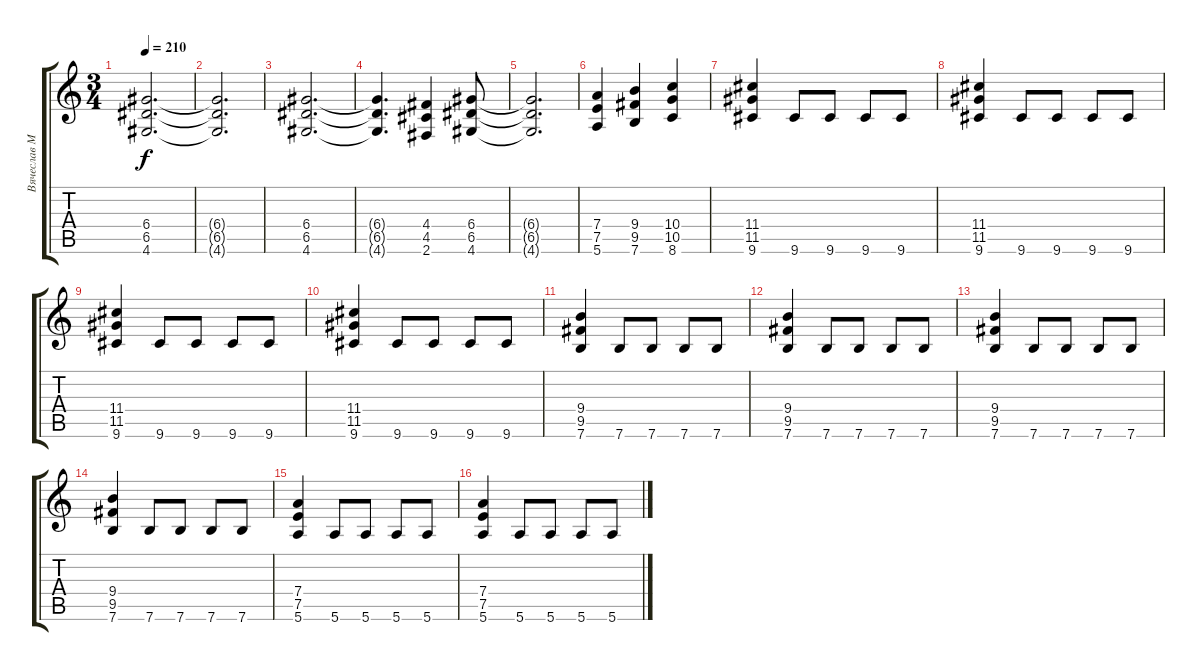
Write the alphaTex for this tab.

\track ("Вячеслав Молчанов" "Вячеслав М") {instrument overdrivenguitar}
\staff {score tabs}
\tuning (E4 B3 G3 D3 A2 E2) {hide}
\ts (3 4)
\tempo 210
\clef g2
\ks c
(6.4 6.5 4.6).2{d dy f} |
(6.4{t} 6.5{t} 4.6{t}).2{d} |
(6.4 6.5 4.6).2{d} |
(6.4{t} 6.5{t} 4.6{t}).4{d} (4.4 4.5 2.6).4 (6.4 6.5 4.6).8 |
(6.4{t} 6.5{t} 4.6{t}).2{d} |
(7.4 7.5 5.6).4 (9.4 9.5 7.6).4 (10.4 10.5 8.6).4 |
(11.4 11.5 9.6).4 9.6.8 9.6.8 9.6.8 9.6.8 |
(11.4 11.5 9.6).4 9.6.8 9.6.8 9.6.8 9.6.8 |
(11.4 11.5 9.6).4 9.6.8 9.6.8 9.6.8 9.6.8 |
(11.4 11.5 9.6).4 9.6.8 9.6.8 9.6.8 9.6.8 |
(9.4 9.5 7.6).4 7.6.8 7.6.8 7.6.8 7.6.8 |
(9.4 9.5 7.6).4 7.6.8 7.6.8 7.6.8 7.6.8 |
(9.4 9.5 7.6).4 7.6.8 7.6.8 7.6.8 7.6.8 |
(9.4 9.5 7.6).4 7.6.8 7.6.8 7.6.8 7.6.8 |
(7.4 7.5 5.6).4 5.6.8 5.6.8 5.6.8 5.6.8 |
(7.4 7.5 5.6).4 5.6.8 5.6.8 5.6.8 5.6.8
